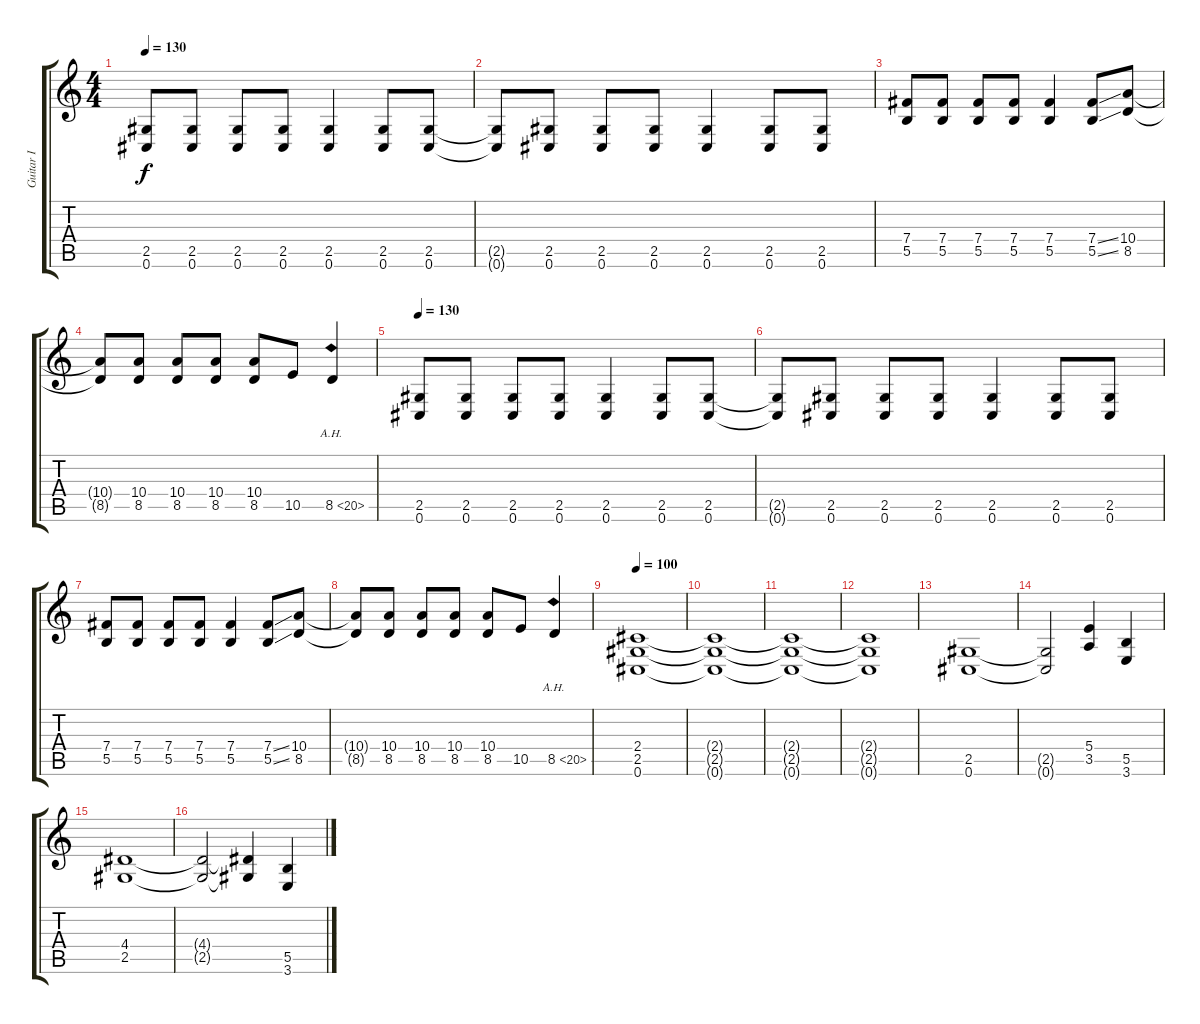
\track ("Guitar I" "Guitar I") {instrument distortionguitar}
\staff {score tabs}
\tuning (Db4 Ab3 E3 B2 Gb2 Db2) {hide}
\ts (4 4)
\tempo 140
\tempo 130
\clef g2
\ks c
(2.5 0.6).8{dy f} (2.5 0.6).8 (2.5 0.6).8 (2.5 0.6).8 (2.5 0.6).4 (2.5 0.6).8 (2.5 0.6).8 |
(2.5{t} 0.6{t}).8 (2.5 0.6).8 (2.5 0.6).8 (2.5 0.6).8 (2.5 0.6).4 (2.5 0.6).8 (2.5 0.6).8 |
(7.4 5.5).8 (7.4 5.5).8 (7.4 5.5).8 (7.4 5.5).8 (7.4 5.5).4 (7.4{ss} 5.5{ss}).8 (10.4 8.5).8 |
(10.4{t} 8.5{t}).8 (10.4 8.5).8 (10.4 8.5).8 (10.4 8.5).8 (10.4 8.5).8 10.5.8 8.5{ah 12}.4 |
\tempo 140
\tempo 130
(2.5 0.6).8 (2.5 0.6).8 (2.5 0.6).8 (2.5 0.6).8 (2.5 0.6).4 (2.5 0.6).8 (2.5 0.6).8 |
(2.5{t} 0.6{t}).8 (2.5 0.6).8 (2.5 0.6).8 (2.5 0.6).8 (2.5 0.6).4 (2.5 0.6).8 (2.5 0.6).8 |
(7.4 5.5).8 (7.4 5.5).8 (7.4 5.5).8 (7.4 5.5).8 (7.4 5.5).4 (7.4{ss} 5.5{ss}).8 (10.4 8.5).8 |
(10.4{t} 8.5{t}).8 (10.4 8.5).8 (10.4 8.5).8 (10.4 8.5).8 (10.4 8.5).8 10.5.8 8.5{ah 12}.4 |
\tempo 100
(2.4 2.5 0.6).1 |
(2.4{t} 2.5{t} 0.6{t}).1 |
(2.4{t} 2.5{t} 0.6{t}).1 |
(2.4{t} 2.5{t} 0.6{t}).1 |
(2.5 0.6).1 |
(2.5{t} 0.6{t}).2 (5.4 3.5).4 (5.5 3.6).4 |
(4.4 2.5).1 |
(4.4{t} 2.5{t}).2 (4.4{t} 2.5{t}).4 (5.5 3.6).4
